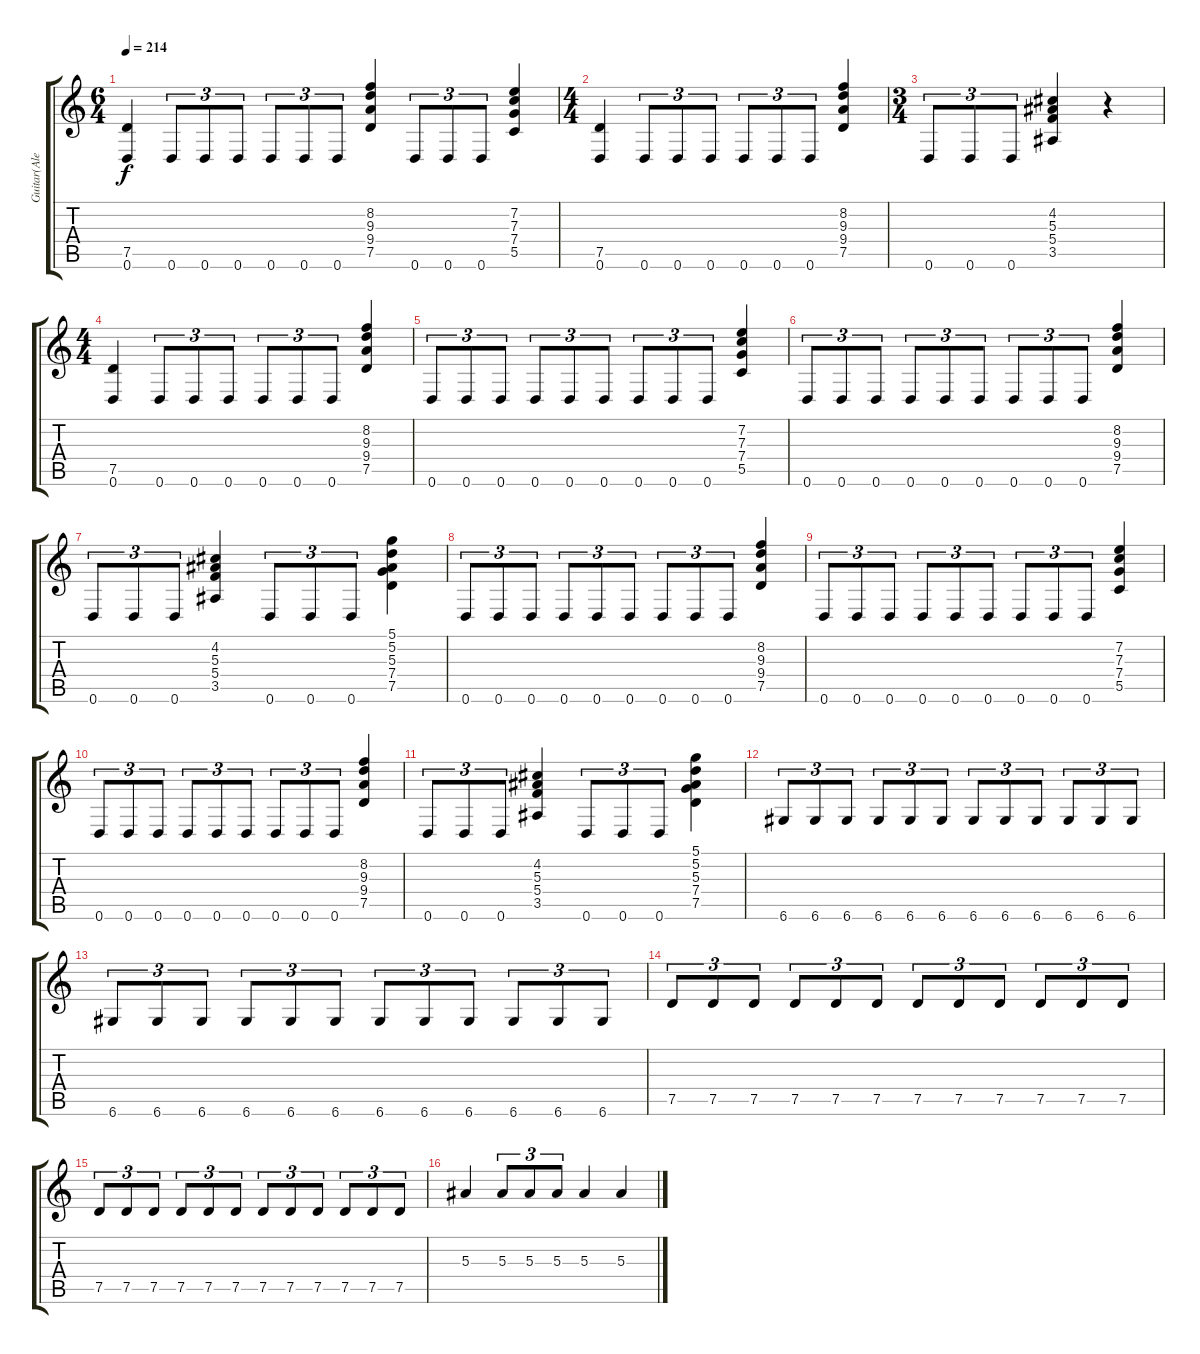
\track ("Guitar(Ale)" "Guitar(Ale") {instrument distortionguitar}
\staff {score tabs}
\tuning (D4 A3 F3 C3 G2 D2) {hide}
\ts (6 4)
\tempo 214
\clef g2
\ks c
(7.5 0.6).4{dy f} 0.6.8{tu (3 2)} 0.6.8{tu (3 2)} 0.6.8{tu (3 2)} 0.6.8{tu (3 2)} 0.6.8{tu (3 2)} 0.6.8{tu (3 2)} (8.2 9.3 9.4 7.5).4 0.6.8{tu (3 2)} 0.6.8{tu (3 2)} 0.6.8{tu (3 2)} (7.2 7.3 7.4 5.5).4 |
\ts (4 4)
(7.5 0.6).4 0.6.8{tu (3 2)} 0.6.8{tu (3 2)} 0.6.8{tu (3 2)} 0.6.8{tu (3 2)} 0.6.8{tu (3 2)} 0.6.8{tu (3 2)} (8.2 9.3 9.4 7.5).4 |
\ts (3 4)
0.6.8{tu (3 2)} 0.6.8{tu (3 2)} 0.6.8{tu (3 2)} (4.2 5.3 5.4 3.5).4 r.4 |
\ts (4 4)
(7.5 0.6).4 0.6.8{tu (3 2)} 0.6.8{tu (3 2)} 0.6.8{tu (3 2)} 0.6.8{tu (3 2)} 0.6.8{tu (3 2)} 0.6.8{tu (3 2)} (8.2 9.3 9.4 7.5).4 |
0.6.8{tu (3 2)} 0.6.8{tu (3 2)} 0.6.8{tu (3 2)} 0.6.8{tu (3 2)} 0.6.8{tu (3 2)} 0.6.8{tu (3 2)} 0.6.8{tu (3 2)} 0.6.8{tu (3 2)} 0.6.8{tu (3 2)} (7.2 7.3 7.4 5.5).4 |
0.6.8{tu (3 2)} 0.6.8{tu (3 2)} 0.6.8{tu (3 2)} 0.6.8{tu (3 2)} 0.6.8{tu (3 2)} 0.6.8{tu (3 2)} 0.6.8{tu (3 2)} 0.6.8{tu (3 2)} 0.6.8{tu (3 2)} (8.2 9.3 9.4 7.5).4 |
0.6.8{tu (3 2)} 0.6.8{tu (3 2)} 0.6.8{tu (3 2)} (4.2 5.3 5.4 3.5).4 0.6.8{tu (3 2)} 0.6.8{tu (3 2)} 0.6.8{tu (3 2)} (5.1 5.2 5.3 7.4 7.5).4 |
0.6.8{tu (3 2)} 0.6.8{tu (3 2)} 0.6.8{tu (3 2)} 0.6.8{tu (3 2)} 0.6.8{tu (3 2)} 0.6.8{tu (3 2)} 0.6.8{tu (3 2)} 0.6.8{tu (3 2)} 0.6.8{tu (3 2)} (8.2 9.3 9.4 7.5).4 |
0.6.8{tu (3 2)} 0.6.8{tu (3 2)} 0.6.8{tu (3 2)} 0.6.8{tu (3 2)} 0.6.8{tu (3 2)} 0.6.8{tu (3 2)} 0.6.8{tu (3 2)} 0.6.8{tu (3 2)} 0.6.8{tu (3 2)} (7.2 7.3 7.4 5.5).4 |
0.6.8{tu (3 2)} 0.6.8{tu (3 2)} 0.6.8{tu (3 2)} 0.6.8{tu (3 2)} 0.6.8{tu (3 2)} 0.6.8{tu (3 2)} 0.6.8{tu (3 2)} 0.6.8{tu (3 2)} 0.6.8{tu (3 2)} (8.2 9.3 9.4 7.5).4 |
0.6.8{tu (3 2)} 0.6.8{tu (3 2)} 0.6.8{tu (3 2)} (4.2 5.3 5.4 3.5).4 0.6.8{tu (3 2)} 0.6.8{tu (3 2)} 0.6.8{tu (3 2)} (5.1 5.2 5.3 7.4 7.5).4 |
6.6.8{tu (3 2)} 6.6.8{tu (3 2)} 6.6.8{tu (3 2)} 6.6.8{tu (3 2)} 6.6.8{tu (3 2)} 6.6.8{tu (3 2)} 6.6.8{tu (3 2)} 6.6.8{tu (3 2)} 6.6.8{tu (3 2)} 6.6.8{tu (3 2)} 6.6.8{tu (3 2)} 6.6.8{tu (3 2)} |
6.6.8{tu (3 2)} 6.6.8{tu (3 2)} 6.6.8{tu (3 2)} 6.6.8{tu (3 2)} 6.6.8{tu (3 2)} 6.6.8{tu (3 2)} 6.6.8{tu (3 2)} 6.6.8{tu (3 2)} 6.6.8{tu (3 2)} 6.6.8{tu (3 2)} 6.6.8{tu (3 2)} 6.6.8{tu (3 2)} |
7.5.8{tu (3 2)} 7.5.8{tu (3 2)} 7.5.8{tu (3 2)} 7.5.8{tu (3 2)} 7.5.8{tu (3 2)} 7.5.8{tu (3 2)} 7.5.8{tu (3 2)} 7.5.8{tu (3 2)} 7.5.8{tu (3 2)} 7.5.8{tu (3 2)} 7.5.8{tu (3 2)} 7.5.8{tu (3 2)} |
7.5.8{tu (3 2)} 7.5.8{tu (3 2)} 7.5.8{tu (3 2)} 7.5.8{tu (3 2)} 7.5.8{tu (3 2)} 7.5.8{tu (3 2)} 7.5.8{tu (3 2)} 7.5.8{tu (3 2)} 7.5.8{tu (3 2)} 7.5.8{tu (3 2)} 7.5.8{tu (3 2)} 7.5.8{tu (3 2)} |
5.3.4 5.3.8{tu (3 2)} 5.3.8{tu (3 2)} 5.3.8{tu (3 2)} 5.3.4 5.3.4
